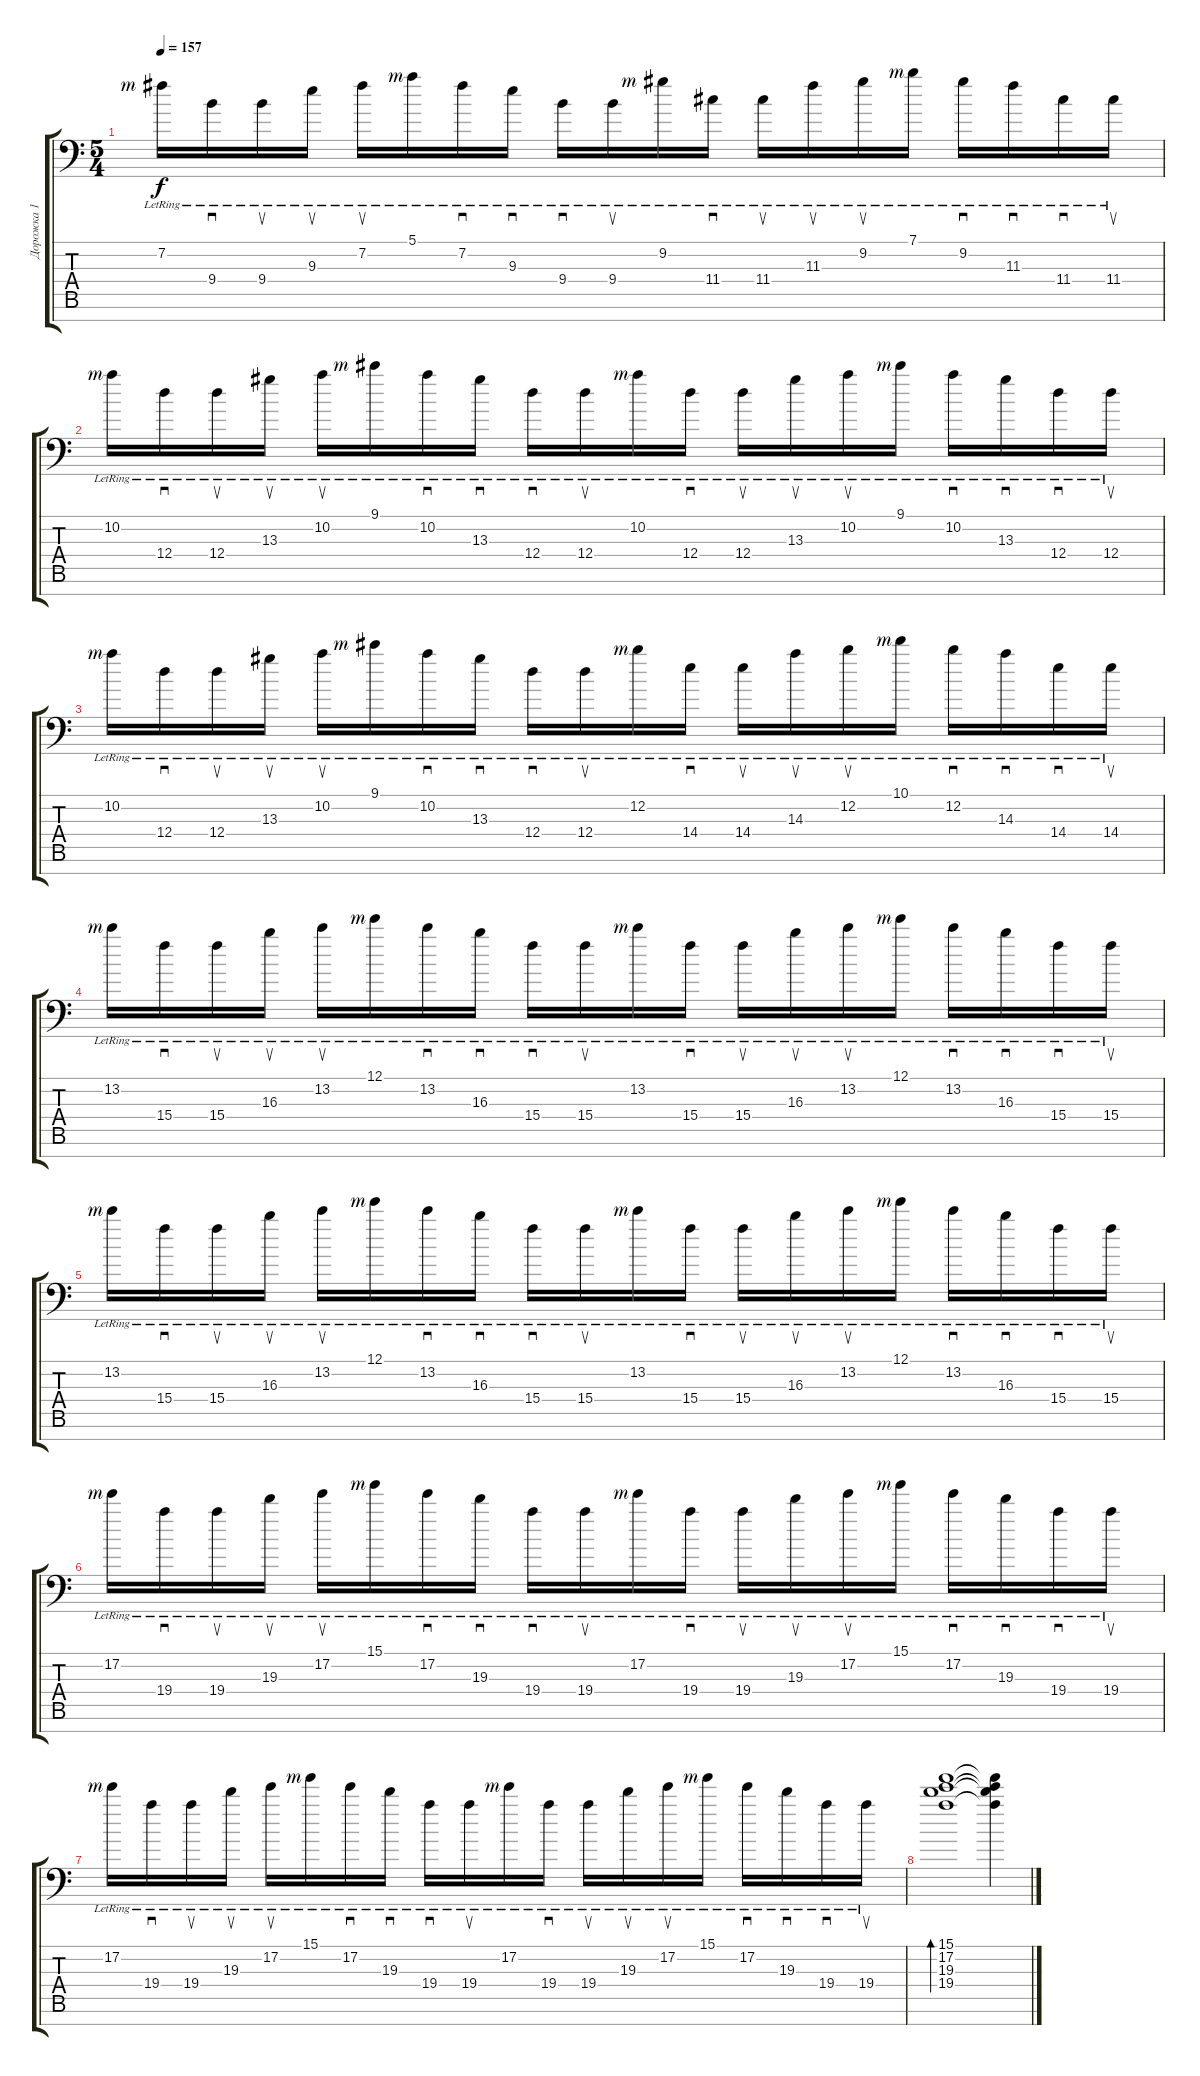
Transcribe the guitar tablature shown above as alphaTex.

\track ("Дорожка 1" "Дорожка 1") {instrument electricguitarjazz}
\staff {score tabs}
\tuning (E4 B3 G3 D3 A2 E2 E1) {hide}
\ts (5 4)
\tempo 157
\clef f4
\ks c
7.2{lr rf 3}.16{dy f} 9.4{lr}.16{sd} 9.4{lr}.16{su} 9.3{lr}.16{su} 7.2{lr}.16{su} 5.1{lr rf 3}.16 7.2{lr}.16{sd} 9.3{lr}.16{sd} 9.4{lr}.16{sd} 9.4{lr}.16{su} 9.2{lr rf 3}.16 11.4{lr}.16{sd} 11.4{lr}.16{su} 11.3{lr}.16{su} 9.2{lr}.16{su} 7.1{lr rf 3}.16 9.2{lr}.16{sd} 11.3{lr}.16{sd} 11.4{lr}.16{sd} 11.4{lr}.16{su} |
10.2{lr rf 3}.16 12.4{lr}.16{sd} 12.4{lr}.16{su} 13.3{lr}.16{su} 10.2{lr}.16{su} 9.1{lr rf 3}.16 10.2{lr}.16{sd} 13.3{lr}.16{sd} 12.4{lr}.16{sd} 12.4{lr}.16{su} 10.2{lr rf 3}.16 12.4{lr}.16{sd} 12.4{lr}.16{su} 13.3{lr}.16{su} 10.2{lr}.16{su} 9.1{lr rf 3}.16 10.2{lr}.16{sd} 13.3{lr}.16{sd} 12.4{lr}.16{sd} 12.4{lr}.16{su} |
10.2{lr rf 3}.16 12.4{lr}.16{sd} 12.4{lr}.16{su} 13.3{lr}.16{su} 10.2{lr}.16{su} 9.1{lr rf 3}.16 10.2{lr}.16{sd} 13.3{lr}.16{sd} 12.4{lr}.16{sd} 12.4{lr}.16{su} 12.2{lr rf 3}.16 14.4{lr}.16{sd} 14.4{lr}.16{su} 14.3{lr}.16{su} 12.2{lr}.16{su} 10.1{lr rf 3}.16 12.2{lr}.16{sd} 14.3{lr}.16{sd} 14.4{lr}.16{sd} 14.4{lr}.16{su} |
13.2{lr rf 3}.16 15.4{lr}.16{sd} 15.4{lr}.16{su} 16.3{lr}.16{su} 13.2{lr}.16{su} 12.1{lr rf 3}.16 13.2{lr}.16{sd} 16.3{lr}.16{sd} 15.4{lr}.16{sd} 15.4{lr}.16{su} 13.2{lr rf 3}.16 15.4{lr}.16{sd} 15.4{lr}.16{su} 16.3{lr}.16{su} 13.2{lr}.16{su} 12.1{lr rf 3}.16 13.2{lr}.16{sd} 16.3{lr}.16{sd} 15.4{lr}.16{sd} 15.4{lr}.16{su} |
13.2{lr rf 3}.16 15.4{lr}.16{sd} 15.4{lr}.16{su} 16.3{lr}.16{su} 13.2{lr}.16{su} 12.1{lr rf 3}.16 13.2{lr}.16{sd} 16.3{lr}.16{sd} 15.4{lr}.16{sd} 15.4{lr}.16{su} 13.2{lr rf 3}.16 15.4{lr}.16{sd} 15.4{lr}.16{su} 16.3{lr}.16{su} 13.2{lr}.16{su} 12.1{lr rf 3}.16 13.2{lr}.16{sd} 16.3{lr}.16{sd} 15.4{lr}.16{sd} 15.4{lr}.16{su} |
17.2{lr rf 3}.16 19.4{lr}.16{sd} 19.4{lr}.16{su} 19.3{lr}.16{su} 17.2{lr}.16{su} 15.1{lr rf 3}.16 17.2{lr}.16{sd} 19.3{lr}.16{sd} 19.4{lr}.16{sd} 19.4{lr}.16{su} 17.2{lr rf 3}.16 19.4{lr}.16{sd} 19.4{lr}.16{su} 19.3{lr}.16{su} 17.2{lr}.16{su} 15.1{lr rf 3}.16 17.2{lr}.16{sd} 19.3{lr}.16{sd} 19.4{lr}.16{sd} 19.4{lr}.16{su} |
17.2{lr rf 3}.16 19.4{lr}.16{sd} 19.4{lr}.16{su} 19.3{lr}.16{su} 17.2{lr}.16{su} 15.1{lr rf 3}.16 17.2{lr}.16{sd} 19.3{lr}.16{sd} 19.4{lr}.16{sd} 19.4{lr}.16{su} 17.2{lr rf 3}.16 19.4{lr}.16{sd} 19.4{lr}.16{su} 19.3{lr}.16{su} 17.2{lr}.16{su} 15.1{lr rf 3}.16 17.2{lr}.16{sd} 19.3{lr}.16{sd} 19.4{lr}.16{sd} 19.4{lr}.16{su} |
(15.1 17.2 19.3 19.4).1{bd 480} (15.1{t} 17.2{t} 19.3{t} 19.4{t}).4
